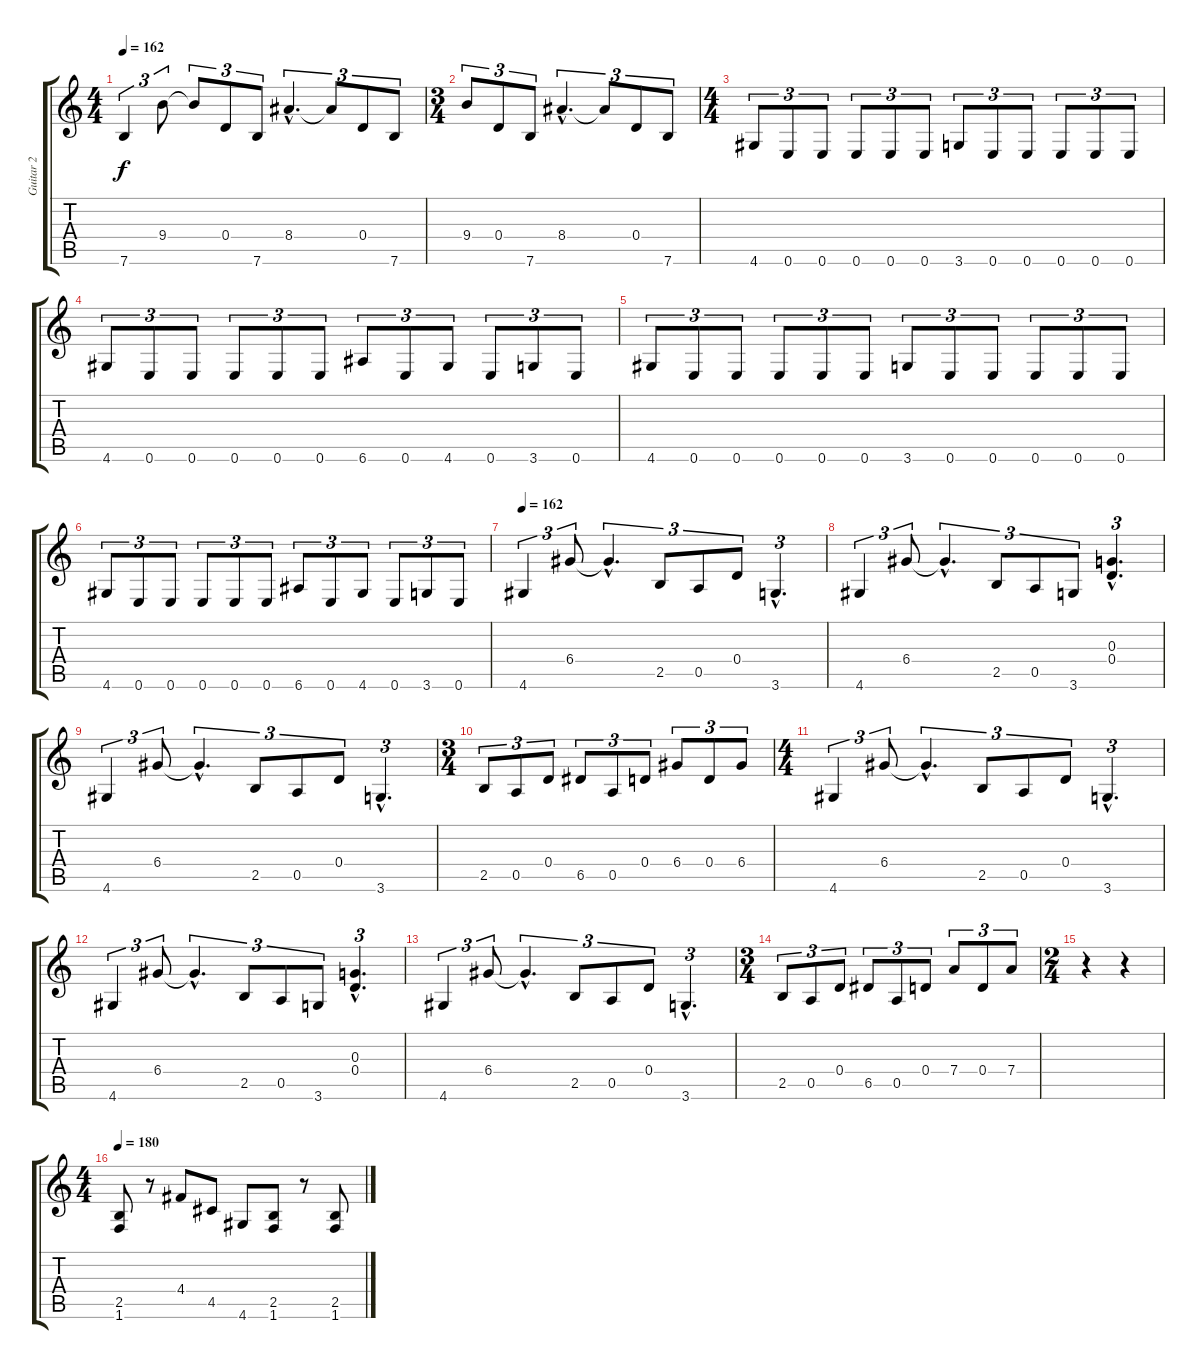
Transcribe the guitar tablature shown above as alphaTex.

\track ("Guitar 2" "Guitar 2") {instrument distortionguitar}
\staff {score tabs}
\tuning (E4 B3 G3 D3 A2 E2) {hide}
\ts (4 4)
\tempo 162
\clef g2
\ks c
7.6.4{tu (3 2) dy f} 9.4.8{tu (3 2)} 9.4{t}.8{tu (3 2)} 0.4.8{tu (3 2)} 7.6.8{tu (3 2)} 8.4{hac}.4{d tu (3 2)} 8.4{t}.8{tu (3 2)} 0.4.8{tu (3 2)} 7.6.8{tu (3 2)} |
\ts (3 4)
9.4.8{tu (3 2)} 0.4.8{tu (3 2)} 7.6.8{tu (3 2)} 8.4{hac}.4{d tu (3 2)} 8.4{t}.8{tu (3 2)} 0.4.8{tu (3 2)} 7.6.8{tu (3 2)} |
\ts (4 4)
4.6.8{tu (3 2)} 0.6.8{tu (3 2)} 0.6.8{tu (3 2)} 0.6.8{tu (3 2)} 0.6.8{tu (3 2)} 0.6.8{tu (3 2)} 3.6.8{tu (3 2)} 0.6.8{tu (3 2)} 0.6.8{tu (3 2)} 0.6.8{tu (3 2)} 0.6.8{tu (3 2)} 0.6.8{tu (3 2)} |
4.6.8{tu (3 2)} 0.6.8{tu (3 2)} 0.6.8{tu (3 2)} 0.6.8{tu (3 2)} 0.6.8{tu (3 2)} 0.6.8{tu (3 2)} 6.6.8{tu (3 2)} 0.6.8{tu (3 2)} 4.6.8{tu (3 2)} 0.6.8{tu (3 2)} 3.6.8{tu (3 2)} 0.6.8{tu (3 2)} |
4.6.8{tu (3 2)} 0.6.8{tu (3 2)} 0.6.8{tu (3 2)} 0.6.8{tu (3 2)} 0.6.8{tu (3 2)} 0.6.8{tu (3 2)} 3.6.8{tu (3 2)} 0.6.8{tu (3 2)} 0.6.8{tu (3 2)} 0.6.8{tu (3 2)} 0.6.8{tu (3 2)} 0.6.8{tu (3 2)} |
4.6.8{tu (3 2)} 0.6.8{tu (3 2)} 0.6.8{tu (3 2)} 0.6.8{tu (3 2)} 0.6.8{tu (3 2)} 0.6.8{tu (3 2)} 6.6.8{tu (3 2)} 0.6.8{tu (3 2)} 4.6.8{tu (3 2)} 0.6.8{tu (3 2)} 3.6.8{tu (3 2)} 0.6.8{tu (3 2)} |
\tempo 162
4.6.4{tu (3 2)} 6.4.8{tu (3 2)} 6.4{hac t}.4{d tu (3 2)} 2.5.8{tu (3 2)} 0.5.8{tu (3 2)} 0.4.8{tu (3 2)} 3.6{hac}.4{d tu (3 2)} |
4.6.4{tu (3 2)} 6.4.8{tu (3 2)} 6.4{hac t}.4{d tu (3 2)} 2.5.8{tu (3 2)} 0.5.8{tu (3 2)} 3.6.8{tu (3 2)} (0.3{hac} 0.4{hac}).4{d tu (3 2)} |
4.6.4{tu (3 2)} 6.4.8{tu (3 2)} 6.4{hac t}.4{d tu (3 2)} 2.5.8{tu (3 2)} 0.5.8{tu (3 2)} 0.4.8{tu (3 2)} 3.6{hac}.4{d tu (3 2)} |
\ts (3 4)
2.5.8{tu (3 2)} 0.5.8{tu (3 2)} 0.4.8{tu (3 2)} 6.5.8{tu (3 2)} 0.5.8{tu (3 2)} 0.4.8{tu (3 2)} 6.4.8{tu (3 2)} 0.4.8{tu (3 2)} 6.4.8{tu (3 2)} |
\ts (4 4)
4.6.4{tu (3 2)} 6.4.8{tu (3 2)} 6.4{hac t}.4{d tu (3 2)} 2.5.8{tu (3 2)} 0.5.8{tu (3 2)} 0.4.8{tu (3 2)} 3.6{hac}.4{d tu (3 2)} |
4.6.4{tu (3 2)} 6.4.8{tu (3 2)} 6.4{hac t}.4{d tu (3 2)} 2.5.8{tu (3 2)} 0.5.8{tu (3 2)} 3.6.8{tu (3 2)} (0.3{hac} 0.4{hac}).4{d tu (3 2)} |
4.6.4{tu (3 2)} 6.4.8{tu (3 2)} 6.4{hac t}.4{d tu (3 2)} 2.5.8{tu (3 2)} 0.5.8{tu (3 2)} 0.4.8{tu (3 2)} 3.6{hac}.4{d tu (3 2)} |
\ts (3 4)
2.5.8{tu (3 2)} 0.5.8{tu (3 2)} 0.4.8{tu (3 2)} 6.5.8{tu (3 2)} 0.5.8{tu (3 2)} 0.4.8{tu (3 2)} 7.4.8{tu (3 2)} 0.4.8{tu (3 2)} 7.4.8{tu (3 2)} |
\ts (2 4)
r.4 r.4 |
\ts (4 4)
\tempo 180
(2.5 1.6).8 r.8 4.4.8 4.5.8 4.6.8 (2.5 1.6).8 r.8 (2.5 1.6).8
